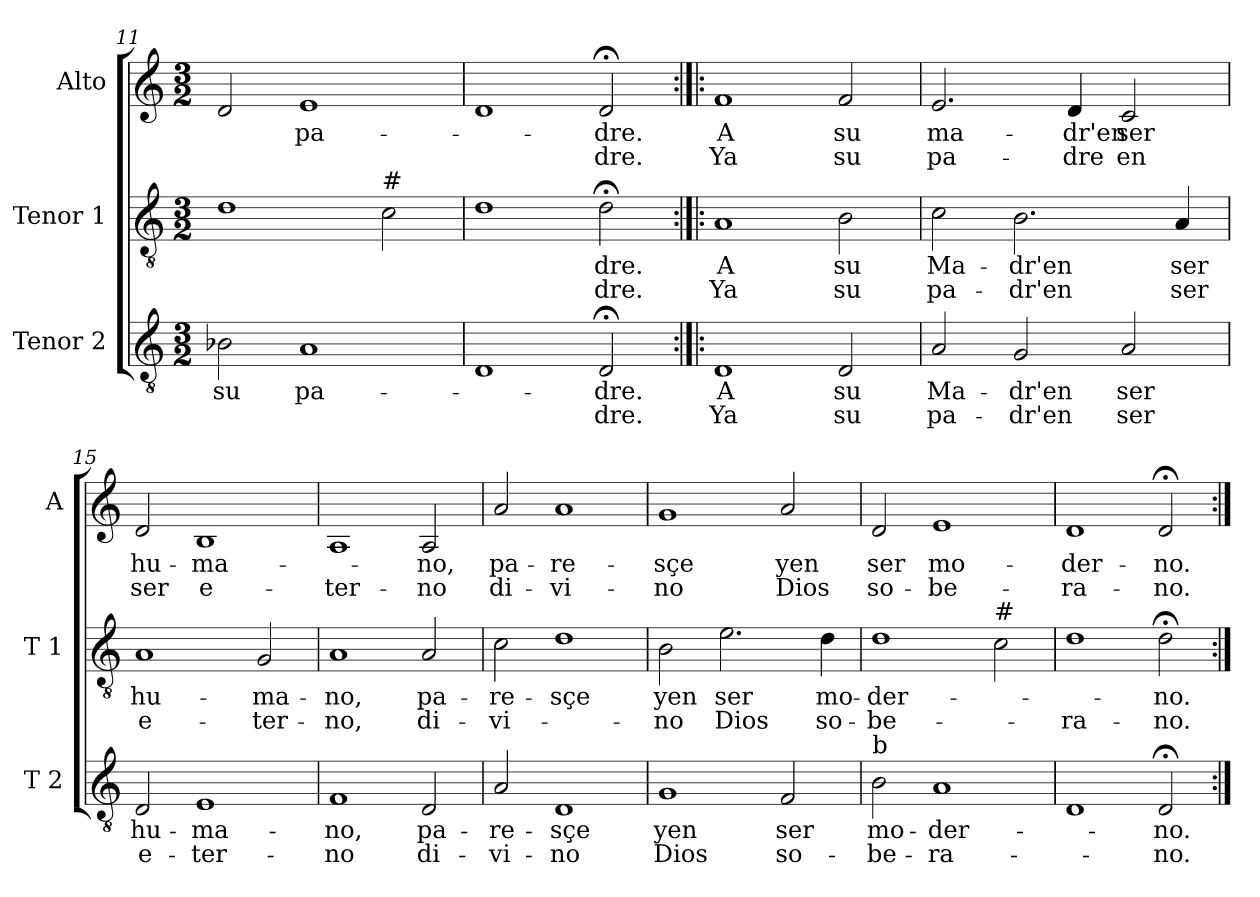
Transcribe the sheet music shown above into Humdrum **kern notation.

**kern	**text	**text	**kern	**text	**text	**kern	**text	**text
*part3	*part3	*part3	*part2	*part2	*part2	*part1	*part1	*part1
*staff3	*staff3	*staff3	*staff2	*staff2	*staff2	*staff1	*staff1	*staff1
*I"Tenor 2	*	*	*I"Tenor 1	*	*	*I"Alto	*	*
*I'T 2	*	*	*I'T 1	*	*	*I'A	*	*
*clefGv2	*	*	*clefGv2	*	*	*clefG2	*	*
*k[]	*	*	*k[]	*	*	*k[]	*	*
*C:	*	*	*C:	*	*	*C:	*	*
*M3/2	*	*	*M3/2	*	*	*M3/2	*	*
=11	=11	=11	=11	=11	=11	=11	=11	=11
!	!LO:LY:b	!	!	!	!	!	!	!
2B-X\	su	.	1d	.	.	2d/	.	.
!	!LO:LY:b	!	!	!	!	!	!LO:LY:b	!
1A	pa-	.	.	.	.	1e	-pa-	.
!	!	!	!LO:TX:a:t=#	!	!	!	!	!
.	.	.	2c\	.	.	.	.	.
=12	=12	=12	=12	=12	=12	=12	=12	=12
1D	.	.	1d	.	.	1d	.	.
!	!LO:LY:b	!LO:LY:b	!	!LO:LY:b	!LO:LY:b	!	!LO:LY:b	!LO:LY:b
2D;</	-dre.	-dre.	2d;<\	-dre.	-dre.	2d;</	-dre.	-dre.
!!LO:LB:g=z
=13:|!|:	=13:|!|:	=13:|!|:	=13:|!|:	=13:|!|:	=13:|!|:	=13:|!|:	=13:|!|:	=13:|!|:
!	!LO:LY:b	!LO:LY:b	!	!LO:LY:b	!LO:LY:b	!	!LO:LY:b	!LO:LY:b
1D	A	Ya	1A	A	Ya	1f	A	Ya
!	!LO:LY:b	!LO:LY:b	!	!LO:LY:b	!LO:LY:b	!	!LO:LY:b	!LO:LY:b
2D/	su	su	2B\	su	su	2f/	su	su
=14	=14	=14	=14	=14	=14	=14	=14	=14
!	!LO:LY:b	!LO:LY:b	!	!LO:LY:b	!LO:LY:b	!	!LO:LY:b	!LO:LY:b
2A/	Ma-	pa-	2c\	Ma-	pa-	2.e/	ma-	pa-
!	!LO:LY:b	!LO:LY:b	!	!LO:LY:b	!LO:LY:b	!	!	!
2G/	-dr'en	-dr'en	2.B\	-dr'en	-dr'en	.	.	.
!	!	!	!	!	!	!	!LO:LY:b	!LO:LY:b
.	.	.	.	.	.	4d/	-dr'en	-dre
!	!LO:LY:b	!LO:LY:b	!	!	!	!	!LO:LY:b	!LO:LY:b
2A/	ser	ser	.	.	.	2c/	ser	en
!	!	!	!	!LO:LY:b	!LO:LY:b	!	!	!
.	.	.	4A/	ser	ser	.	.	.
=15	=15	=15	=15	=15	=15	=15	=15	=15
!	!LO:LY:b	!LO:LY:b	!	!LO:LY:b	!LO:LY:b	!	!LO:LY:b	!LO:LY:b
2D/	hu-	e-	1A	hu-	e-	2d/	hu-	ser
!	!LO:LY:b	!LO:LY:b	!	!	!	!	!LO:LY:b	!LO:LY:b
1E	-ma-	-ter-	.	.	.	1B	-ma-	e-
!	!	!	!	!LO:LY:b	!LO:LY:b	!	!	!
.	.	.	2G/	-ma-	-ter-	.	.	.
=16	=16	=16	=16	=16	=16	=16	=16	=16
!	!LO:LY:b	!LO:LY:b	!	!LO:LY:b	!LO:LY:b	!	!	!LO:LY:b
1F	-no,	-no	1A	-no,	-no,	1A	.	-ter-
!	!LO:LY:b	!LO:LY:b	!	!LO:LY:b	!LO:LY:b	!	!LO:LY:b	!LO:LY:b
2D/	pa-	di-	2A/	pa-	di-	2A/	-no,	-no
!!LO:LB:g=z
=17	=17	=17	=17	=17	=17	=17	=17	=17
!	!LO:LY:b	!LO:LY:b	!	!LO:LY:b	!LO:LY:b	!	!LO:LY:b	!LO:LY:b
2A/	-re-	-vi-	2c\	-re-	-vi-	2a/	pa-	di-
!	!LO:LY:b	!LO:LY:b	!	!LO:LY:b	!	!	!LO:LY:b	!LO:LY:b
1D	-sçe	-no	1d	-sçe	.	1a	-re-	-vi-
=18	=18	=18	=18	=18	=18	=18	=18	=18
!	!LO:LY:b	!LO:LY:b	!	!LO:LY:b	!LO:LY:b	!	!LO:LY:b	!LO:LY:b
1G	yen	Dios	2B\	yen	-no	1g	-sçe	-no
!	!	!	!	!LO:LY:b	!LO:LY:b	!	!	!
.	.	.	2.e\	ser	Dios	.	.	.
!	!LO:LY:b	!LO:LY:b	!	!	!	!	!LO:LY:b	!LO:LY:b
2F/	ser	so-	.	.	.	2a/	yen	Dios
!	!	!	!	!LO:LY:b	!LO:LY:b	!	!	!
.	.	.	4d\	mo-	so-	.	.	.
=19	=19	=19	=19	=19	=19	=19	=19	=19
!LO:TX:a:t=b	!	!	!	!	!	!	!	!
!	!LO:LY:b	!LO:LY:b	!	!LO:LY:b	!LO:LY:b	!	!LO:LY:b	!LO:LY:b
2B\	mo-	-be-	1d	-der-	-be-	2d/	ser	so-
!	!LO:LY:b	!LO:LY:b	!	!	!	!	!LO:LY:b	!LO:LY:b
1A	-der-	-ra-	.	.	.	1e	mo-	-be-
!	!	!	!LO:TX:a:t=#	!	!	!	!	!
.	.	.	2c\	.	.	.	.	.
=20	=20	=20	=20	=20	=20	=20	=20	=20
!	!	!	!	!	!LO:LY:b	!	!LO:LY:b	!LO:LY:b
1D	.	.	1d	.	-ra-	1d	-der-	-ra-
!	!LO:LY:b	!LO:LY:b	!	!LO:LY:b	!LO:LY:b	!	!LO:LY:b	!LO:LY:b
2D;</	-no.	-no.	2d;<\	-no.	-no.	2d;</	-no.	-no.
=:|!	=:|!	=:|!	=:|!	=:|!	=:|!	=:|!	=:|!	=:|!
*-	*-	*-	*-	*-	*-	*-	*-	*-
